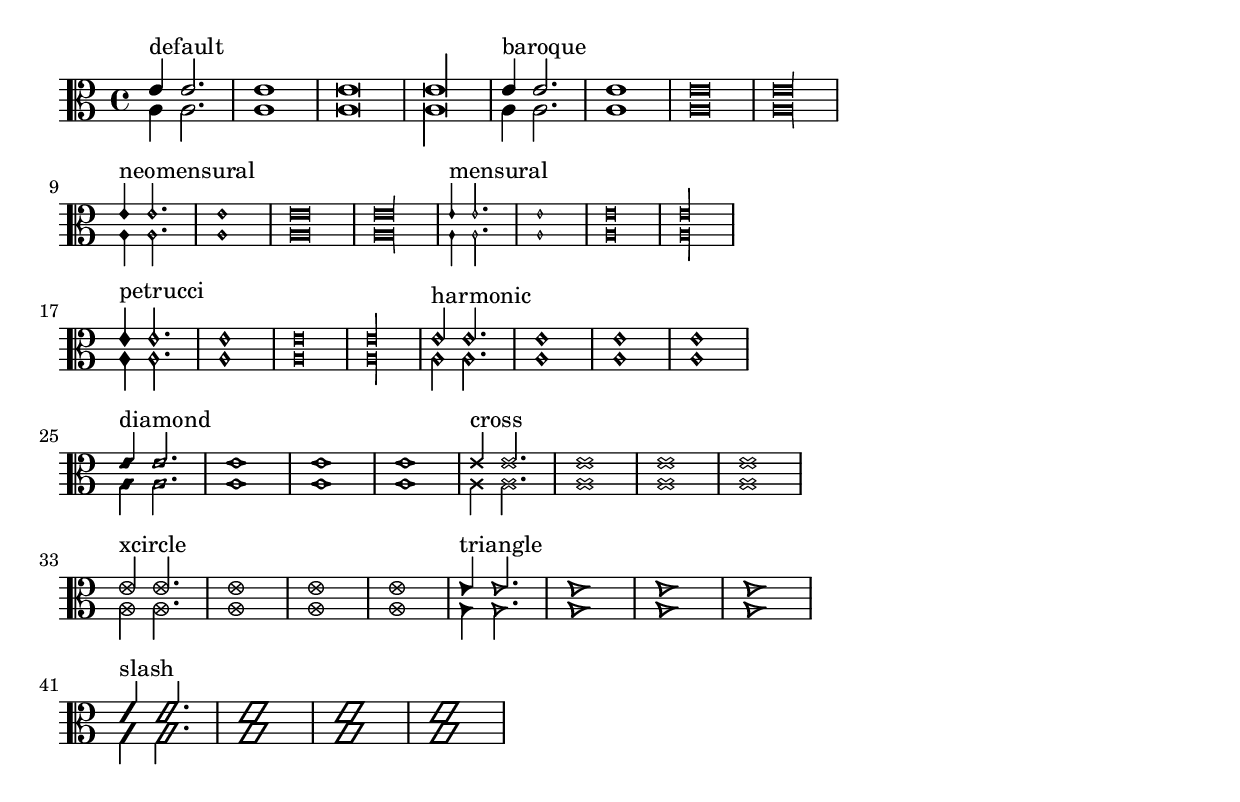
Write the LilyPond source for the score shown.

\version "2.7.32"
\header{
  texidoc="
Note head shapes may be set from several choices.  
The stem endings should be adjusted according to the note head.  
If you want different note head styles on one stem,
you must create a special context.

Harmonic notes have a different shape and different
dimensions. 
"
}

\layout {
  indent = 0.0
  ragged-right = ##t
}

pattern = <<
  \new Voice {
    \override Stem  #'direction = #UP
    e'4 e'2. e'1 e'\breve*1/2 e'\longa*1/4
  }
  \new Voice {
    \override Stem  #'direction = #DOWN
    a4 a2. a1 a\breve*1/2 a\longa*1/4
  }
>>


\transpose c c {
  \clef C

  \override Staff.NoteHead  #'style = #'default
  s1*0^\markup { "default" }
  \pattern

  \override Staff.NoteHead  #'style = #'baroque
  s1*0^\markup { "baroque" }
  \pattern

  \break

  \override Staff.NoteHead  #'style = #'neomensural
  s1*0^\markup { "neomensural" }
  \pattern

  \override Staff.NoteHead  #'style = #'mensural
  s1*0^\markup { "mensural" }
  \pattern

  \break

  \override Staff.NoteHead  #'style = #'petrucci
  s1*0^\markup { "petrucci" }
  \pattern

  \override Staff.NoteHead  #'style = #'harmonic
  s1*0^\markup { "harmonic" }
  \pattern

  \break

  \override Staff.NoteHead  #'style = #'diamond
  s1*0^\markup { "diamond" }
  \pattern

  \override Staff.NoteHead  #'style = #'cross
  s1*0^\markup { "cross" }
  \pattern

  \break

  \override Staff.NoteHead  #'style = #'xcircle
  s1*0^\markup { "xcircle" }
  \pattern

  \override Staff.NoteHead  #'style = #'triangle
  s1*0^\markup { "triangle" }
  \pattern

  \break

  \override Staff.NoteHead  #'style = #'slash
  s1*0^\markup { "slash" }
  \pattern
}



